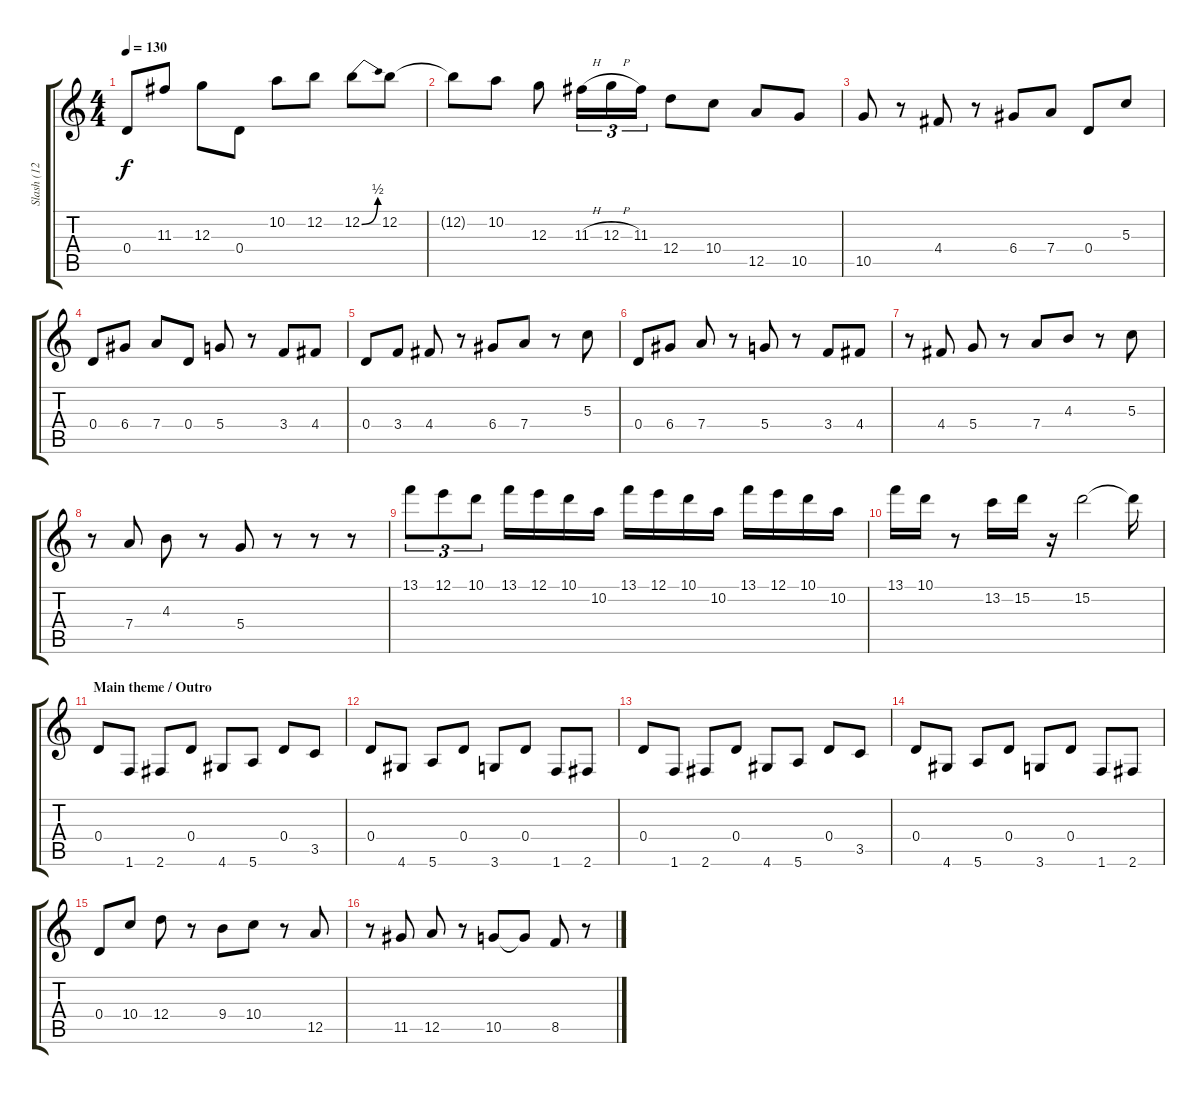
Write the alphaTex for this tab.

\track ("Slash (12 string acoustic)" "Slash (12 ") {instrument acousticguitarsteel}
\staff {score tabs}
\tuning (E4 B3 G3 D3 A2 E2) {hide}
\ts (4 4)
\tempo 130
\clef g2
\ks c
0.4.8{dy f} 11.3.8 12.3.8 0.4.8 10.2.8 12.2.8 12.2{be (bend 0 0 60 2)}.8 12.2.8 |
12.2{t}.8 10.2.8 12.3.8 11.3{h}.16{tu (3 2)} 12.3{h}.16{tu (3 2)} 11.3.16{tu (3 2)} 12.4.8 10.4.8 12.5.8 10.5.8 |
10.5.8 r.8 4.4.8 r.8 6.4.8 7.4.8 0.4.8 5.3.8 |
0.4.8 6.4.8 7.4.8 0.4.8 5.4.8 r.8 3.4.8 4.4.8 |
0.4.8 3.4.8 4.4.8 r.8 6.4.8 7.4.8 r.8 5.3.8 |
0.4.8 6.4.8 7.4.8 r.8 5.4.8 r.8 3.4.8 4.4.8 |
r.8 4.4.8 5.4.8 r.8 7.4.8 4.3.8 r.8 5.3.8 |
r.8 7.4.8 4.3.8 r.8 5.4.8 r.8 r.8 r.8 |
13.1.8{tu (3 2)} 12.1.8{tu (3 2)} 10.1.8{tu (3 2)} 13.1.16 12.1.16 10.1.16 10.2.16 13.1.16 12.1.16 10.1.16 10.2.16 13.1.16 12.1.16 10.1.16 10.2.16 |
13.1.16 10.1.16 r.8 13.2.16 15.2.16 r.16 15.2.2 15.2{t}.16 |
\section ("" "Main theme / Outro")
0.4.8 1.6.8 2.6.8 0.4.8 4.6.8 5.6.8 0.4.8 3.5.8 |
0.4.8 4.6.8 5.6.8 0.4.8 3.6.8 0.4.8 1.6.8 2.6.8 |
0.4.8 1.6.8 2.6.8 0.4.8 4.6.8 5.6.8 0.4.8 3.5.8 |
0.4.8 4.6.8 5.6.8 0.4.8 3.6.8 0.4.8 1.6.8 2.6.8 |
0.4.8 10.4.8 12.4.8 r.8 9.4.8 10.4.8 r.8 12.5.8 |
r.8 11.5.8 12.5.8 r.8 10.5.8 10.5{t}.8 8.5.8 r.8
